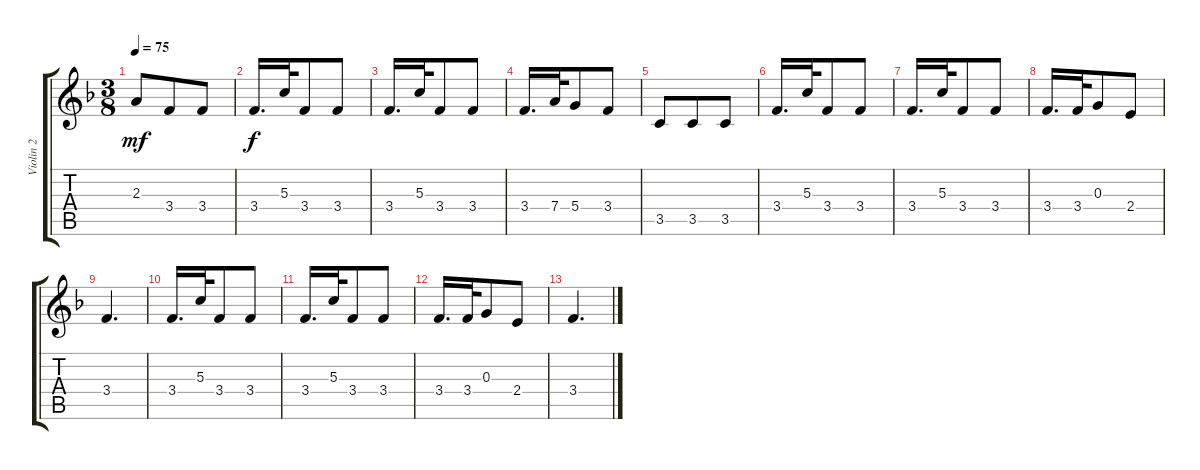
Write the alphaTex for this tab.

\track ("Violin 2" "Violin 2") {instrument acousticguitarsteel}
\staff {score tabs}
\tuning (E4 B3 G3 D3 A2 E2) {hide}
\ts (3 8)
\tempo 75
\clef g2
\ks f
2.3.8{dy mf} 3.4.8 3.4.8 |
3.4.16{d dy f} 5.3.32 3.4.8 3.4.8 |
3.4.16{d} 5.3.32 3.4.8 3.4.8 |
3.4.16{d} 7.4.32 5.4.8 3.4.8 |
3.5.8 3.5.8 3.5.8 |
3.4.16{d} 5.3.32 3.4.8 3.4.8 |
3.4.16{d} 5.3.32 3.4.8 3.4.8 |
3.4.16{d} 3.4.32 0.3.8 2.4.8 |
3.4.4{d} |
3.4.16{d} 5.3.32 3.4.8 3.4.8 |
3.4.16{d} 5.3.32 3.4.8 3.4.8 |
3.4.16{d} 3.4.32 0.3.8 2.4.8 |
3.4.4{d}
